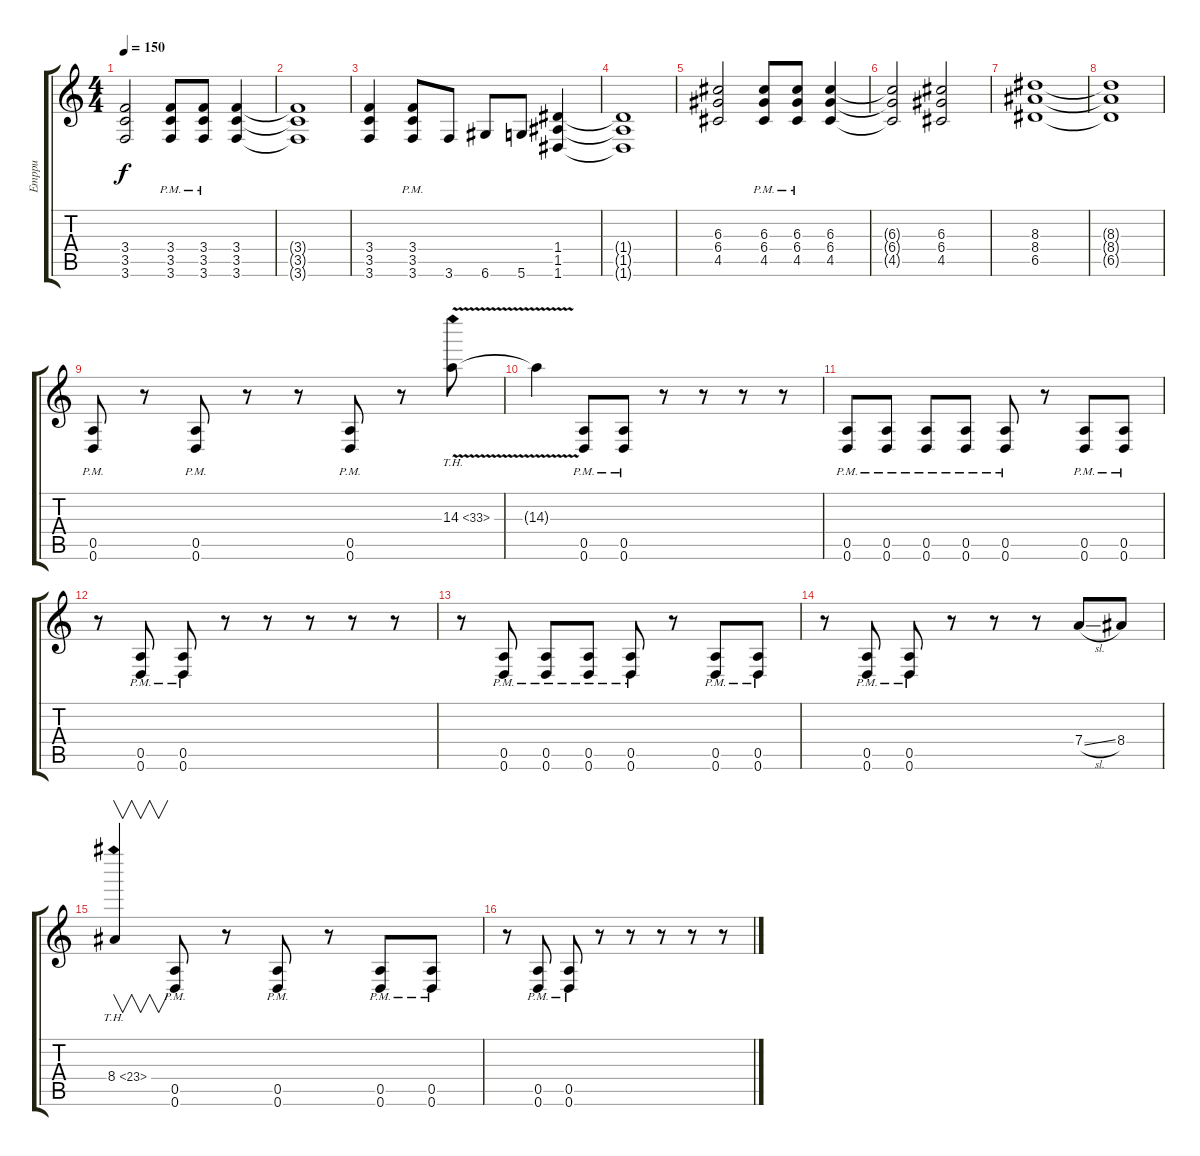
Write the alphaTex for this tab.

\track ("Emppu" "Emppu") {instrument distortionguitar}
\staff {score tabs}
\tuning (E4 B3 G3 D3 A2 D2) {hide}
\ts (4 4)
\tempo 150
\clef g2
\ks c
(3.4 3.5 3.6).2{dy f} (3.4{pm} 3.5{pm} 3.6{pm}).8 (3.4{pm} 3.5{pm} 3.6{pm}).8 (3.4 3.5 3.6).4 |
(3.4{t} 3.5{t} 3.6{t}).1 |
(3.4 3.5 3.6).4 (3.4{pm} 3.5{pm} 3.6{pm}).8 3.6.8 6.6.8 5.6.8 (1.4 1.5 1.6).4 |
(1.4{t} 1.5{t} 1.6{t}).1 |
(6.3 6.4 4.5).2 (6.3{pm} 6.4{pm} 4.5{pm}).8 (6.3{pm} 6.4{pm} 4.5{pm}).8 (6.3 6.4 4.5).4 |
(6.3{t} 6.4{t} 4.5{t}).2 (6.3 6.4 4.5).2 |
(8.3 8.4 6.5).1 |
(8.3{t} 8.4{t} 6.5{t}).1 |
(0.5{pm} 0.6{pm}).8 r.8 (0.5{pm} 0.6{pm}).8 r.8 r.8 (0.5{pm} 0.6{pm}).8 r.8 14.3{th 19 v}.8 |
14.3{t}.4 (0.5{pm} 0.6{pm}).8 (0.5{pm} 0.6{pm}).8 r.8 r.8 r.8 r.8 |
(0.5{pm} 0.6{pm}).8 (0.5{pm} 0.6{pm}).8 (0.5{pm} 0.6{pm}).8 (0.5{pm} 0.6{pm}).8 (0.5{pm} 0.6{pm}).8 r.8 (0.5{pm} 0.6{pm}).8 (0.5{pm} 0.6{pm}).8 |
r.8 (0.5{pm} 0.6{pm}).8 (0.5{pm} 0.6{pm}).8 r.8 r.8 r.8 r.8 r.8 |
r.8 (0.5{pm} 0.6{pm}).8 (0.5{pm} 0.6{pm}).8 (0.5{pm} 0.6{pm}).8 (0.5{pm} 0.6{pm}).8 r.8 (0.5{pm} 0.6{pm}).8 (0.5{pm} 0.6{pm}).8 |
r.8 (0.5{pm} 0.6{pm}).8 (0.5{pm} 0.6{pm}).8 r.8 r.8 r.8 7.4{sl}.8 8.4.8 |
8.4{th 15}.4{v} (0.5{pm} 0.6{pm}).8 r.8 (0.5{pm} 0.6{pm}).8 r.8 (0.5{pm} 0.6{pm}).8 (0.5{pm} 0.6{pm}).8 |
r.8 (0.5{pm} 0.6{pm}).8 (0.5{pm} 0.6{pm}).8 r.8 r.8 r.8 r.8 r.8
